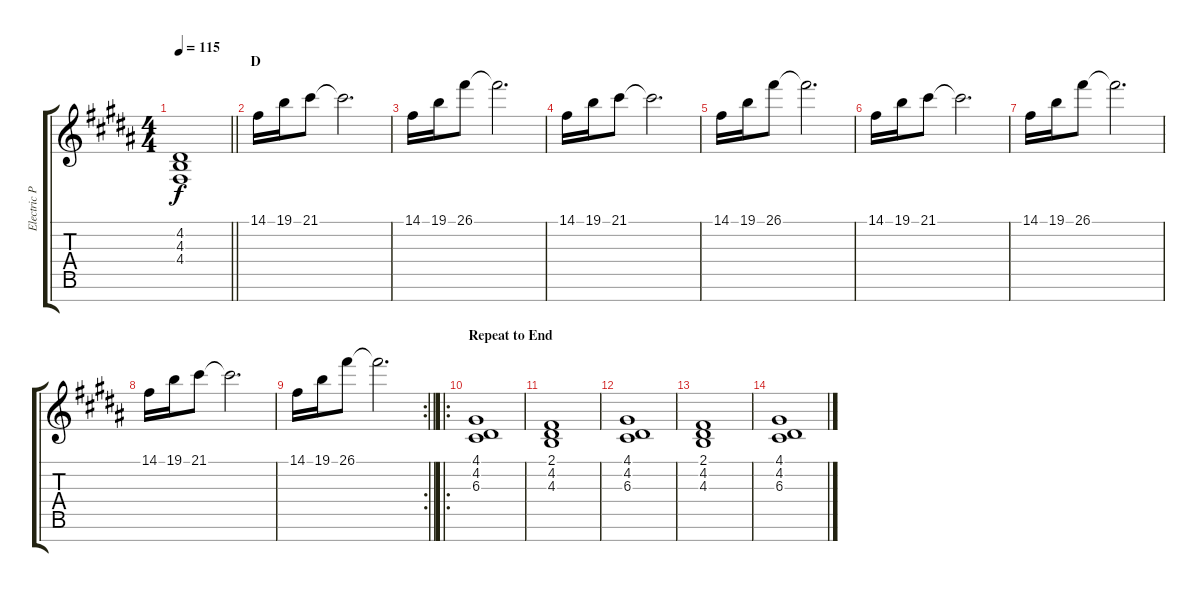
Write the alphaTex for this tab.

\track ("Electric Piano" "Electric P") {instrument electricpiano1}
\staff {score tabs}
\tuning (E4 B3 G3 D3 A2 E2 B1) {hide}
\ts (4 4)
\tempo 115
\clef g2
\barLineRight lightlight
\ks b
(4.2 4.3 4.4).1{dy f} |
\section ("" "D")
14.1.16{volume 12 balance 5 instrument celesta} 19.1.16 21.1.8 21.1{t}.2{d} |
14.1.16 19.1.16 26.1.8 26.1{t}.2{d} |
14.1.16 19.1.16 21.1.8 21.1{t}.2{d} |
14.1.16 19.1.16 26.1.8 26.1{t}.2{d} |
14.1.16 19.1.16 21.1.8 21.1{t}.2{d} |
14.1.16 19.1.16 26.1.8 26.1{t}.2{d} |
14.1.16 19.1.16 21.1.8 21.1{t}.2{d} |
\rc 2
\barLineRight lightlight
14.1.16 19.1.16 26.1.8 26.1{t}.2{d} |
\ro
\section ("" "Repeat to End")
(4.1 4.2 6.3).1{volume 15 balance 8 instrument electricpiano1} |
(2.1 4.2 4.3).1 |
(4.1 4.2 6.3).1 |
(2.1 4.2 4.3).1 |
(4.1 4.2 6.3).1
